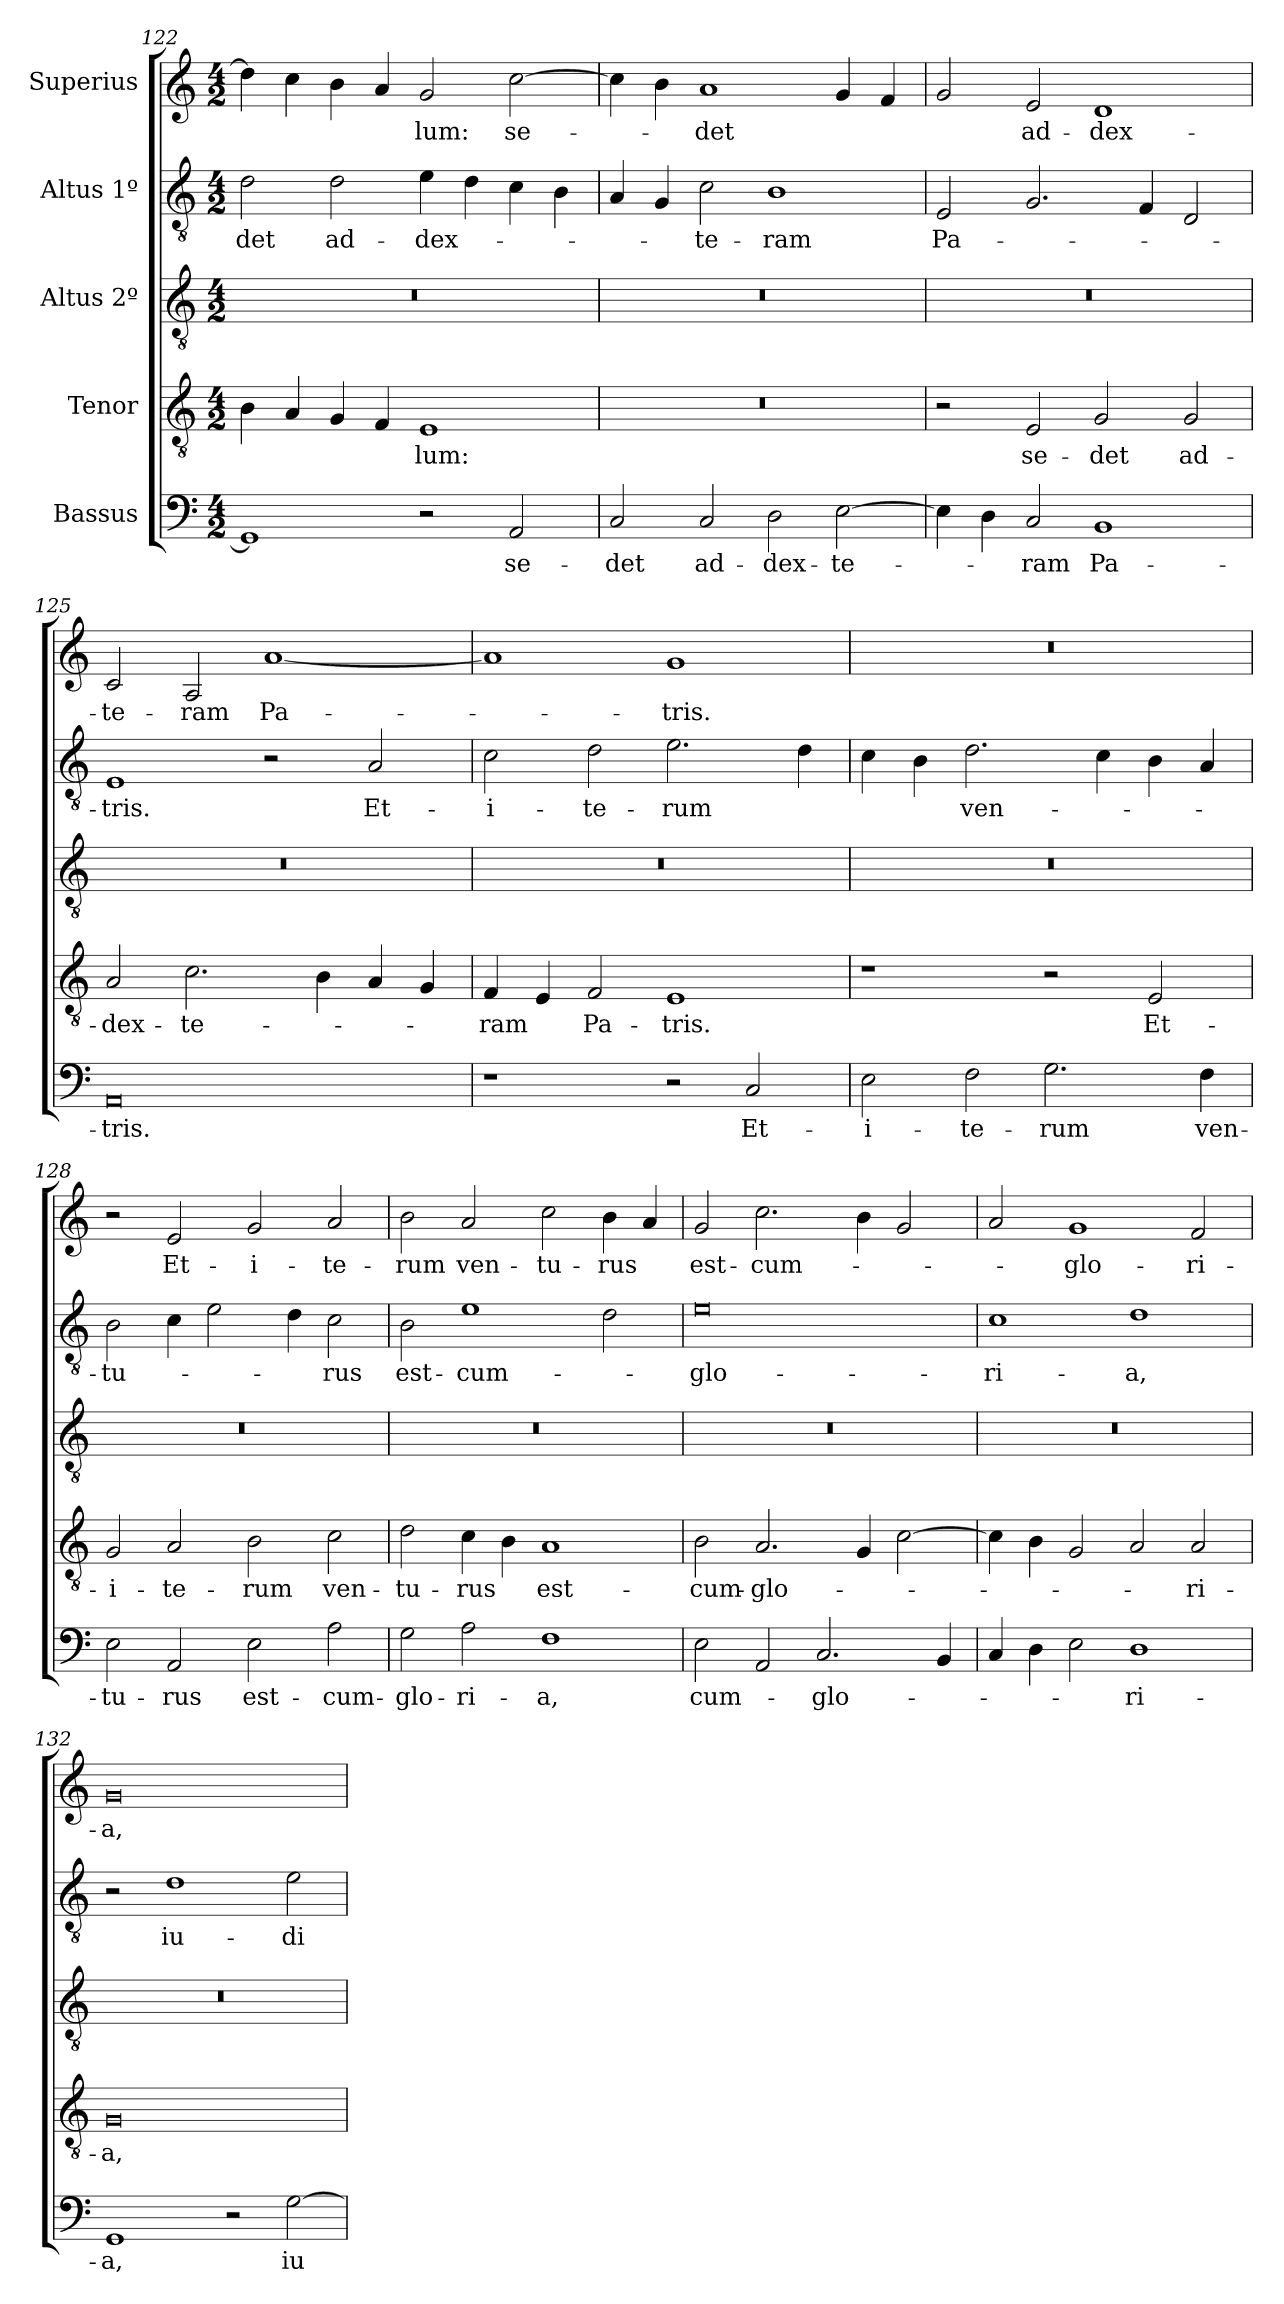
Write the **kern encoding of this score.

**kern	**text	**kern	**text	**kern	**kern	**text	**kern	**text
*part5	*part5	*part4	*part4	*part3	*part2	*part2	*part1	*part1
*staff5	*staff5	*staff4	*staff4	*staff3	*staff2	*staff2	*staff1	*staff1
*I"Bassus	*	*I"Tenor	*	*I"Altus 2º	*I"Altus 1º	*	*I"Superius	*
*clefF4	*	*clefGv2	*	*clefGv2	*clefGv2	*	*clefG2	*
*k[]	*	*k[]	*	*k[]	*k[]	*	*k[]	*
*M4/2	*	*M4/2	*	*M4/2	*M4/2	*	*M4/2	*
=122	=122	=122	=122	=122	=122	=122	=122	=122
1GG/]	.	4B\	.	0r	2d\	-det	4dd\]	.
.	.	4A/	.	.	.	.	4cc\	.
.	.	4G/	.	.	2d\	ad-	4b\	.
.	.	4F/	.	.	.	.	4a/	.
2r	.	1E/	-lum:	.	4e\	dex-	2g/	-lum:
.	.	.	.	.	4d\	.	.	.
2AA/	se-	.	.	.	4c\	.	[2cc\	se-
.	.	.	.	.	4B\	.	.	.
=123	=123	=123	=123	=123	=123	=123	=123	=123
2C/	-det	0r	.	0r	4A/	.	4cc\]	.
.	.	.	.	.	4G/	.	4b\	.
2C/	ad-	.	.	.	2c\	-te-	1a/	-det
2D\	dex-	.	.	.	1B\	-ram	.	.
[2E\	-te-	.	.	.	.	.	4g/	.
.	.	.	.	.	.	.	4f/	.
=124	=124	=124	=124	=124	=124	=124	=124	=124
4E\]	.	2r	.	0r	2E/	Pa-	2g/	.
4D\	.	.	.	.	.	.	.	.
2C/	-ram	2E/	se-	.	2.G/	.	2e/	ad-
1BB/	Pa-	2G/	-det	.	.	.	1d/	dex-
.	.	.	.	.	4F/	.	.	.
.	.	2G/	ad-	.	2D/	.	.	.
=125	=125	=125	=125	=125	=125	=125	=125	=125
0AA/	-tris.	2A/	dex-	0r	1E/	-tris.	2c/	-te-
.	.	2.c\	-te-	.	.	.	2A/	-ram
.	.	.	.	.	2r	.	[1a/	Pa-
.	.	4B\	.	.	.	.	.	.
.	.	4A/	.	.	2A/	Et-	.	.
.	.	4G/	.	.	.	.	.	.
=126	=126	=126	=126	=126	=126	=126	=126	=126
1r	.	4F/	-ram	0r	2c\	i-	1a/]	.
.	.	4E/	.	.	.	.	.	.
.	.	2F/	Pa-	.	2d\	-te-	.	.
2r	.	1E/	-tris.	.	2.e\	-rum	1g/	-tris.
2C/	Et-	.	.	.	.	.	.	.
.	.	.	.	.	4d\	.	.	.
=127	=127	=127	=127	=127	=127	=127	=127	=127
2E\	i-	1r	.	0r	4c\	.	0r	.
.	.	.	.	.	4B\	.	.	.
2F\	-te-	.	.	.	2.d\	ven-	.	.
2.G\	-rum	2r	.	.	.	.	.	.
.	.	.	.	.	4c\	.	.	.
.	.	2E/	Et-	.	4B\	.	.	.
4F\	ven-	.	.	.	4A/	.	.	.
=128	=128	=128	=128	=128	=128	=128	=128	=128
2E\	-tu-	2G/	i-	0r	2B\	-tu-	2r	.
2AA/	-rus	2A/	-te-	.	4c\	.	2e/	Et-
.	.	.	.	.	2e\	.	.	.
2E\	est-	2B\	-rum	.	.	.	2g/	i-
.	.	.	.	.	4d\	.	.	.
2A\	cum-	2c\	ven-	.	2c\	-rus	2a/	-te-
=129	=129	=129	=129	=129	=129	=129	=129	=129
2G\	glo-	2d\	-tu-	0r	2B\	est-	2b\	-rum
2A\	-ri-	4c\	-rus	.	1e\	cum-	2a/	ven-
.	.	4B\	.	.	.	.	.	.
1F\	-a,	1A/	est-	.	.	.	2cc\	-tu-
.	.	.	.	.	2d\	.	4b\	-rus
.	.	.	.	.	.	.	4a/	.
=130	=130	=130	=130	=130	=130	=130	=130	=130
2E\	cum-	2B\	cum-	0r	0e\	glo-	2g/	est-
2AA/	.	2.A/	glo-	.	.	.	2.cc\	cum-
2.C/	glo-	.	.	.	.	.	.	.
.	.	4G/	.	.	.	.	4b\	.
.	.	[2c\	.	.	.	.	2g/	.
4BB/	.	.	.	.	.	.	.	.
=131	=131	=131	=131	=131	=131	=131	=131	=131
4C/	.	4c\]	.	0r	1c\	-ri-	2a/	.
4D\	.	4B\	.	.	.	.	.	.
2E\	.	2G/	.	.	.	.	1g/	glo-
1D\	-ri-	2A/	.	.	1d\	-a,	.	.
.	.	2A/	-ri-	.	.	.	2f/	-ri-
=132	=132	=132	=132	=132	=132	=132	=132	=132
1GG/	-a,	0G/	-a,	0r	2r	.	0g/	-a,
.	.	.	.	.	1d\	iu-	.	.
2r	.	.	.	.	.	.	.	.
[2G\	iu-	.	.	.	2e\	-di-	.	.
=	=	=	=	=	=	=	=	=
*-	*-	*-	*-	*-	*-	*-	*-	*-
